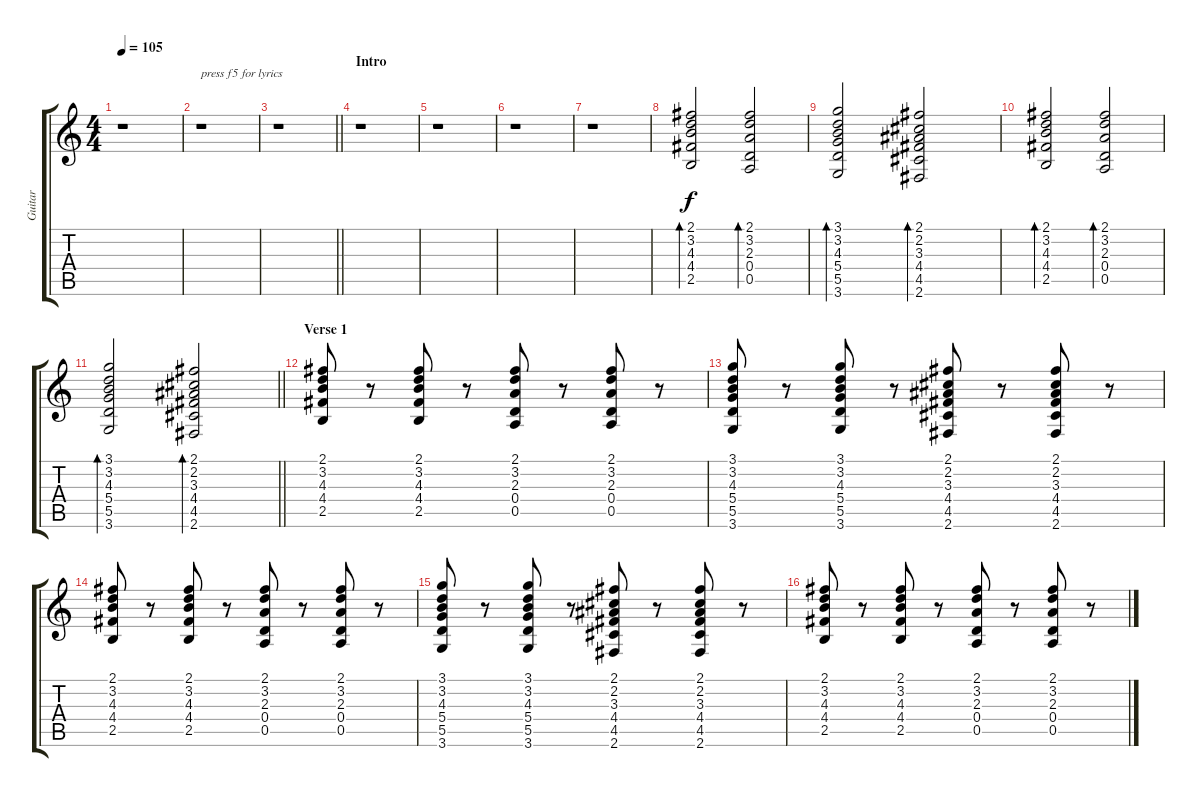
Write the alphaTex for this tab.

\track ("Guitar" "Guitar") {instrument electricguitarclean}
\staff {score tabs}
\tuning (E4 B3 G3 D3 A2 E2) {hide}
\ts (4 4)
\tempo 105
\clef g2
\ks c
r.1{dy f instrument electricguitarclean} |
r.1{txt "press f5 for lyrics"} |
\barLineRight lightlight
r.1 |
\section ("" "Intro")
r.1 |
r.1 |
r.1 |
r.1{txt ""} |
(2.1 3.2 4.3 4.4 2.5).2{bd 120} (2.1 3.2 2.3 0.4 0.5).2{bd 120} |
(3.1 3.2 4.3 5.4 5.5 3.6).2{bd 120} (2.1 2.2 3.3 4.4 4.5 2.6).2{bd 120} |
(2.1 3.2 4.3 4.4 2.5).2{bd 120} (2.1 3.2 2.3 0.4 0.5).2{bd 120} |
\barLineRight lightlight
(3.1 3.2 4.3 5.4 5.5 3.6).2{bd 120} (2.1 2.2 3.3 4.4 4.5 2.6).2{bd 120} |
\section ("" "Verse 1")
(2.1 3.2 4.3 4.4 2.5).8{balance 8} r.8 (2.1 3.2 4.3 4.4 2.5).8 r.8 (2.1 3.2 2.3 0.4 0.5).8 r.8 (2.1 3.2 2.3 0.4 0.5).8 r.8 |
(3.1 3.2 4.3 5.4 5.5 3.6).8 r.8 (3.1 3.2 4.3 5.4 5.5 3.6).8 r.8 (2.1 2.2 3.3 4.4 4.5 2.6).8 r.8 (2.1 2.2 3.3 4.4 4.5 2.6).8 r.8 |
(2.1 3.2 4.3 4.4 2.5).8{balance 8} r.8 (2.1 3.2 4.3 4.4 2.5).8 r.8 (2.1 3.2 2.3 0.4 0.5).8 r.8 (2.1 3.2 2.3 0.4 0.5).8 r.8 |
(3.1 3.2 4.3 5.4 5.5 3.6).8 r.8 (3.1 3.2 4.3 5.4 5.5 3.6).8 r.8 (2.1 2.2 3.3 4.4 4.5 2.6).8 r.8 (2.1 2.2 3.3 4.4 4.5 2.6).8 r.8 |
(2.1 3.2 4.3 4.4 2.5).8{balance 8} r.8 (2.1 3.2 4.3 4.4 2.5).8 r.8 (2.1 3.2 2.3 0.4 0.5).8 r.8 (2.1 3.2 2.3 0.4 0.5).8 r.8
